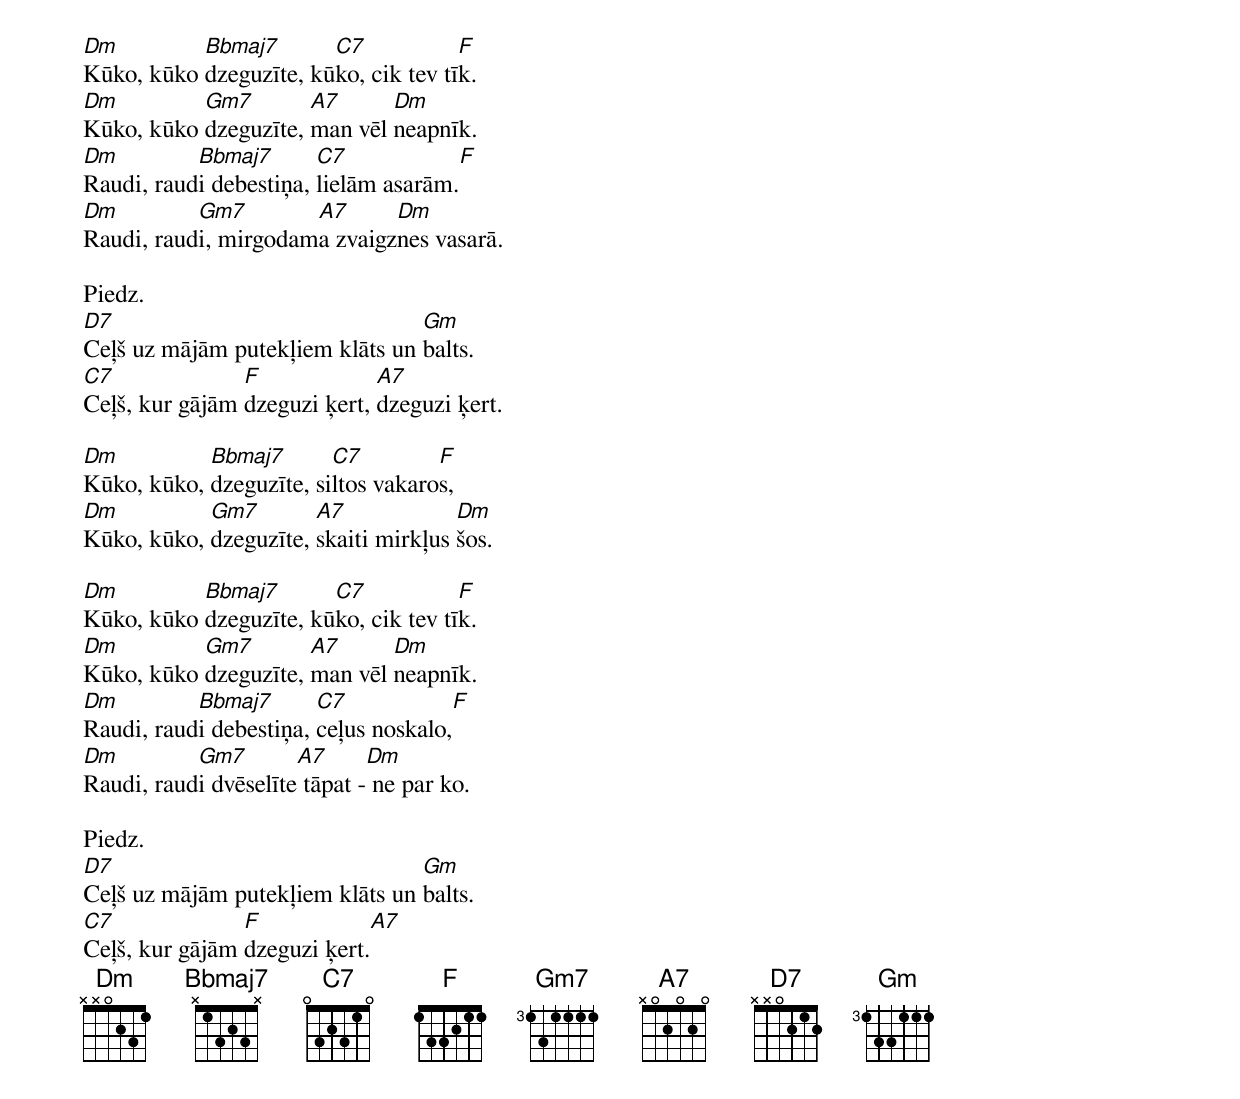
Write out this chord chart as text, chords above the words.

Dm         Bbmaj7       C7            F
Kūko, kūko dzeguzīte, kūko, cik tev tīk.
Dm         Gm7        A7      Dm
Kūko, kūko dzeguzīte, man vēl neapnīk.
Dm         Bbmaj7       C7            F
Raudi, raudi debestiņa, lielām asarām.
Dm         Gm7        A7      Dm
Raudi, raudi, mirgodama zvaigznes vasarā.

Piedz.
D7                               Gm
Ceļš uz mājām putekļiem klāts un balts.
C7              F             A7
Ceļš, kur gājām dzeguzi ķert, dzeguzi ķert.

Dm          Bbmaj7       C7         F
Kūko, kūko, dzeguzīte, siltos vakaros,
Dm          Gm7        A7             Dm
Kūko, kūko, dzeguzīte, skaiti mirkļus šos.

Dm         Bbmaj7       C7            F
Kūko, kūko dzeguzīte, kūko, cik tev tīk.
Dm         Gm7        A7      Dm
Kūko, kūko dzeguzīte, man vēl neapnīk.
Dm         Bbmaj7       C7            F
Raudi, raudi debestiņa, ceļus noskalo,
Dm         Gm7        A7      Dm
Raudi, raudi dvēselīte tāpat - ne par ko.

Piedz.
D7                               Gm
Ceļš uz mājām putekļiem klāts un balts.
C7              F             A7
Ceļš, kur gājām dzeguzi ķert.
